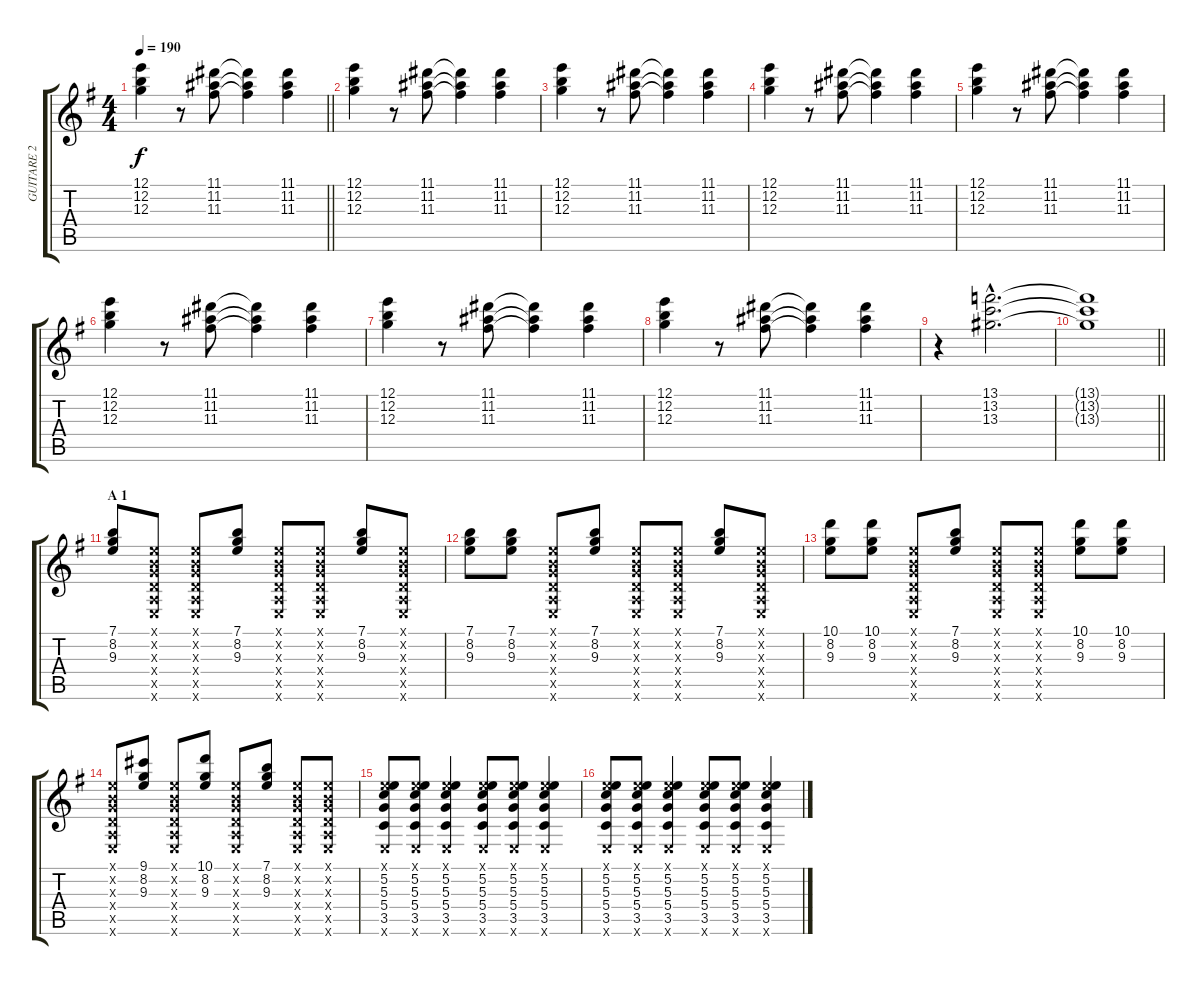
\track ("GUITARE 2" "GUITARE 2") {instrument distortionguitar}
\staff {score tabs}
\tuning (E4 B3 G3 D3 A2 E2) {hide}
\ts (4 4)
\tempo 190
\clef g2
\barLineRight lightlight
\ks g
(12.1 12.2 12.3).4{dy f} r.8 (11.1 11.2 11.3).8 (11.1{t} 11.2{t} 11.3{t}).4 (11.1 11.2 11.3).4 |
(12.1 12.2 12.3).4{volume 10 balance 3} r.8 (11.1 11.2 11.3).8 (11.1{t} 11.2{t} 11.3{t}).4 (11.1 11.2 11.3).4 |
(12.1 12.2 12.3).4 r.8 (11.1 11.2 11.3).8 (11.1{t} 11.2{t} 11.3{t}).4 (11.1 11.2 11.3).4 |
(12.1 12.2 12.3).4 r.8 (11.1 11.2 11.3).8 (11.1{t} 11.2{t} 11.3{t}).4 (11.1 11.2 11.3).4 |
(12.1 12.2 12.3).4 r.8 (11.1 11.2 11.3).8 (11.1{t} 11.2{t} 11.3{t}).4 (11.1 11.2 11.3).4 |
(12.1 12.2 12.3).4 r.8 (11.1 11.2 11.3).8 (11.1{t} 11.2{t} 11.3{t}).4 (11.1 11.2 11.3).4 |
(12.1 12.2 12.3).4 r.8 (11.1 11.2 11.3).8 (11.1{t} 11.2{t} 11.3{t}).4 (11.1 11.2 11.3).4 |
(12.1 12.2 12.3).4 r.8 (11.1 11.2 11.3).8 (11.1{t} 11.2{t} 11.3{t}).4 (11.1 11.2 11.3).4 |
r.4 (13.1{hac} 13.2{hac} 13.3{hac}).2{d} |
\barLineRight lightlight
(13.1{t} 13.2{t} 13.3{t}).1 |
\section ("" "A 1")
(7.1 8.2 9.3).8 (0.1{x} 0.2{x} 0.3{x} 0.4{x} 0.5{x} 0.6{x}).8 (0.1{x} 0.2{x} 0.3{x} 0.4{x} 0.5{x} 0.6{x}).8 (7.1 8.2 9.3).8 (0.1{x} 0.2{x} 0.3{x} 0.4{x} 0.5{x} 0.6{x}).8 (0.1{x} 0.2{x} 0.3{x} 0.4{x} 0.5{x} 0.6{x}).8 (7.1 8.2 9.3).8 (0.1{x} 0.2{x} 0.3{x} 0.4{x} 0.5{x} 0.6{x}).8 |
(7.1 8.2 9.3).8 (7.1 8.2 9.3).8 (0.1{x} 0.2{x} 0.3{x} 0.4{x} 0.5{x} 0.6{x}).8 (7.1 8.2 9.3).8 (0.1{x} 0.2{x} 0.3{x} 0.4{x} 0.5{x} 0.6{x}).8 (0.1{x} 0.2{x} 0.3{x} 0.4{x} 0.5{x} 0.6{x}).8 (7.1 8.2 9.3).8 (0.1{x} 0.2{x} 0.3{x} 0.4{x} 0.5{x} 0.6{x}).8 |
(10.1 8.2 9.3).8 (10.1 8.2 9.3).8 (0.1{x} 0.2{x} 0.3{x} 0.4{x} 0.5{x} 0.6{x}).8 (7.1 8.2 9.3).8 (0.1{x} 0.2{x} 0.3{x} 0.4{x} 0.5{x} 0.6{x}).8 (0.1{x} 0.2{x} 0.3{x} 0.4{x} 0.5{x} 0.6{x}).8 (10.1 8.2 9.3).8 (10.1 8.2 9.3).8 |
(0.1{x} 0.2{x} 0.3{x} 0.4{x} 0.5{x} 0.6{x}).8 (9.1 8.2 9.3).8 (0.1{x} 0.2{x} 0.3{x} 0.4{x} 0.5{x} 0.6{x}).8 (10.1 8.2 9.3).8 (0.1{x} 0.2{x} 0.3{x} 0.4{x} 0.5{x} 0.6{x}).8 (7.1 8.2 9.3).8 (0.1{x} 0.2{x} 0.3{x} 0.4{x} 0.5{x} 0.6{x}).8 (0.1{x} 0.2{x} 0.3{x} 0.4{x} 0.5{x} 0.6{x}).8 |
(0.1{x} 5.2 5.3 5.4 3.5 0.6{x}).8{volume 8 balance 3} (0.1{x} 5.2 5.3 5.4 3.5 0.6{x}).8 (0.1{x} 5.2 5.3 5.4 3.5 0.6{x}).4 (0.1{x} 5.2 5.3 5.4 3.5 0.6{x}).8 (0.1{x} 5.2 5.3 5.4 3.5 0.6{x}).8 (0.1{x} 5.2 5.3 5.4 3.5 0.6{x}).4 |
(0.1{x} 5.2 5.3 5.4 3.5 0.6{x}).8 (0.1{x} 5.2 5.3 5.4 3.5 0.6{x}).8 (0.1{x} 5.2 5.3 5.4 3.5 0.6{x}).4 (0.1{x} 5.2 5.3 5.4 3.5 0.6{x}).8 (0.1{x} 5.2 5.3 5.4 3.5 0.6{x}).8 (0.1{x} 5.2 5.3 5.4 3.5 0.6{x}).4
